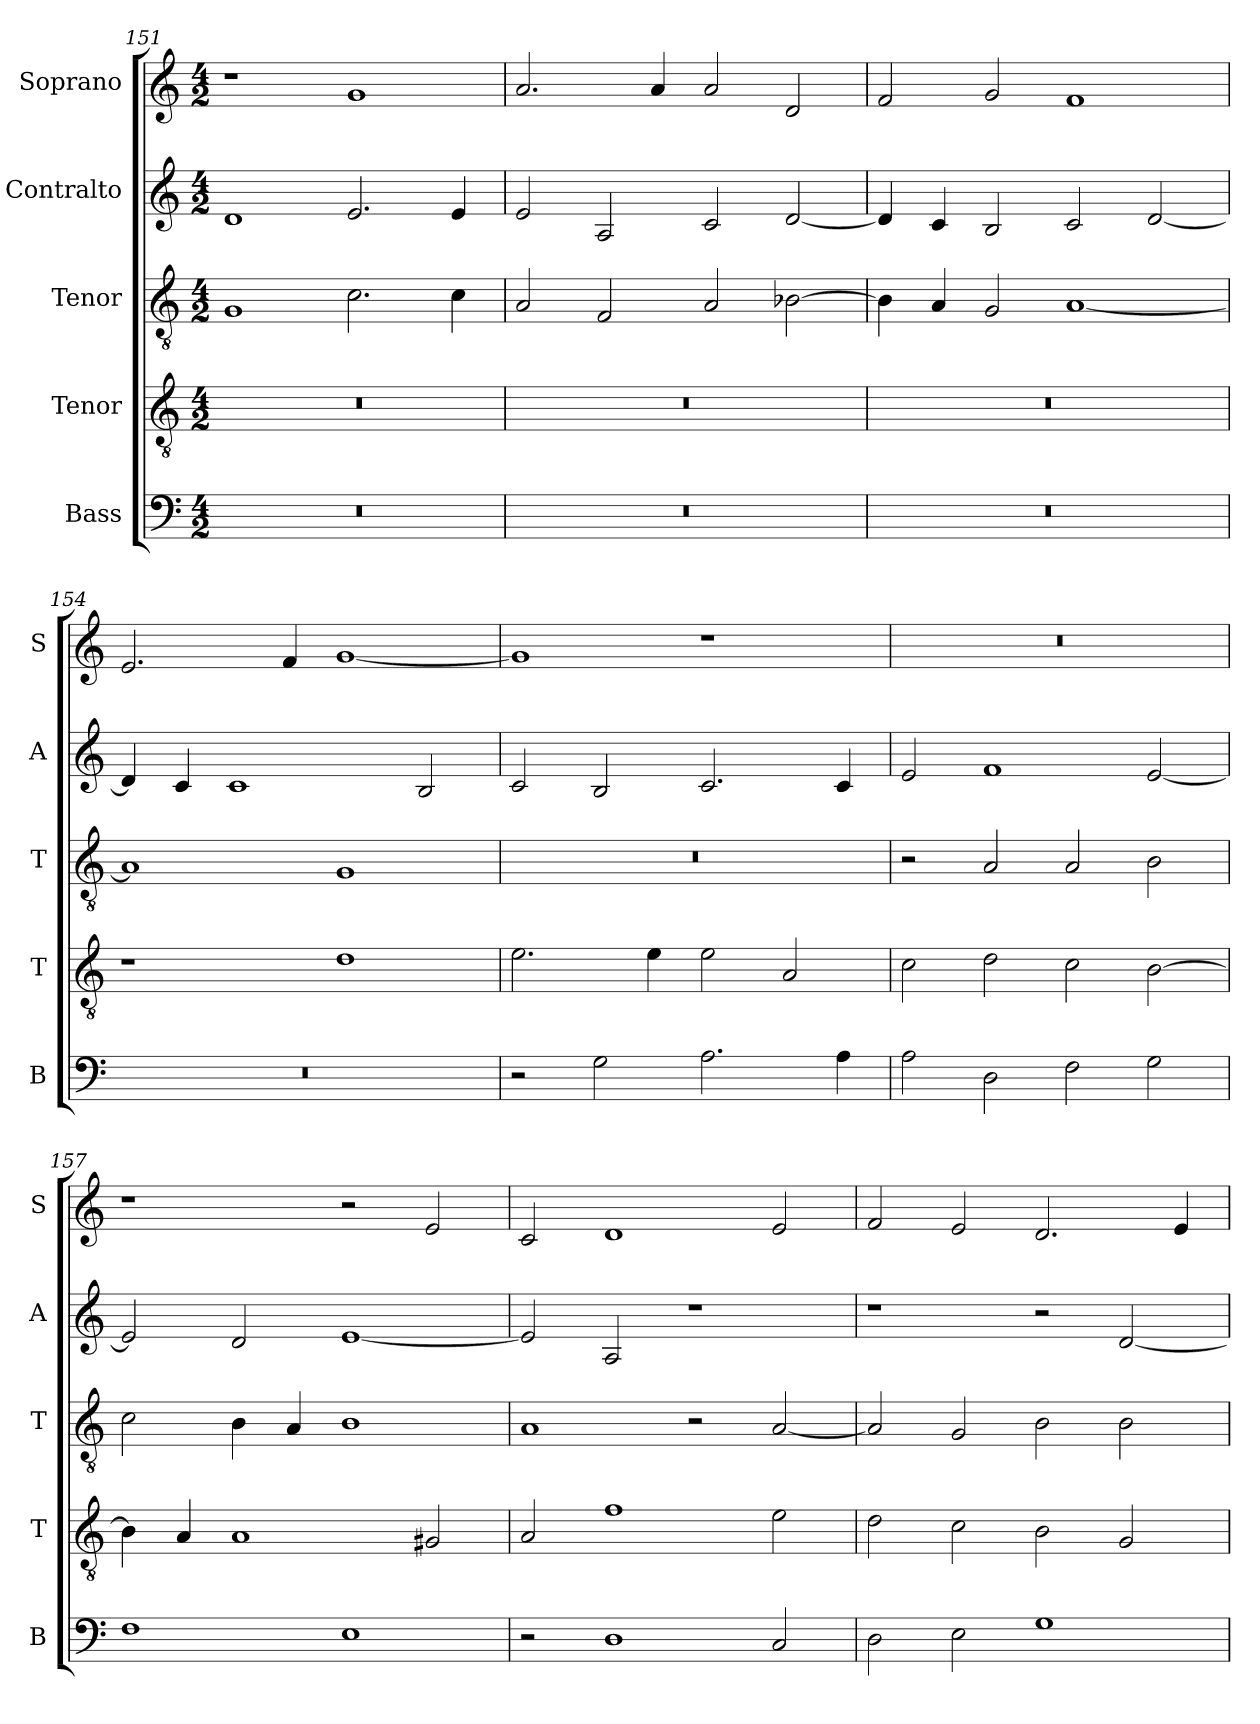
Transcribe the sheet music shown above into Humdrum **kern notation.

**kern	**kern	**kern	**kern	**kern
*part5	*part4	*part3	*part2	*part1
*staff5	*staff4	*staff3	*staff2	*staff1
*I"Bass	*I"Tenor	*I"Tenor	*I"Contralto	*I"Soprano
*I'B	*I'T	*I'T	*I'A	*I'S
*clefF4	*clefGv2	*clefGv2	*clefG2	*clefG2
*k[]	*k[]	*k[]	*k[]	*k[]
*D:dor	*D:dor	*D:dor	*D:dor	*D:dor
*M4/2	*M4/2	*M4/2	*M4/2	*M4/2
=151	=151	=151	=151	=151
0r	0r	1G	1d	1r
.	.	2.c	2.e	1g
.	.	4c	4e	.
=152	=152	=152	=152	=152
0r	0r	2A	2e	2.a
.	.	2F	2A	.
.	.	.	.	4a
.	.	2A	2c	2a
.	.	[2B-X	[2d	2d
=153	=153	=153	=153	=153
0r	0r	4B-]	4d]	2f
.	.	4A	4c	.
.	.	2G	2B	2g
.	.	[1A	2c	1f
.	.	.	[2d	.
=154	=154	=154	=154	=154
0r	1r	1A]	4d]	2.e
.	.	.	4c	.
.	.	.	1c	.
.	.	.	.	4f
.	1d	1G	.	[1g
.	.	.	2B	.
=155	=155	=155	=155	=155
2r	2.e	0r	2c	1g]
2G	.	.	2B	.
.	4e	.	.	.
2.A	2e	.	2.c	1r
.	2A	.	.	.
4A	.	.	4c	.
=156	=156	=156	=156	=156
2A	2c	2r	2e	0r
2D	2d	2A	1f	.
2F	2c	2A	.	.
2G	[2B	2B	[2e	.
=157	=157	=157	=157	=157
1F	4B]	2c	2e]	1r
.	4A	.	.	.
.	1A	4B	2d	.
.	.	4A	.	.
1E	.	1B	[1e	2r
.	2G#X	.	.	2e
=158	=158	=158	=158	=158
2r	2A	1A	2e]	2c
1D	1f	.	2A	1d
.	.	2r	1r	.
2C	2e	[2A	.	2e
=159	=159	=159	=159	=159
2D	2d	2A]	1r	2f
2E	2c	2G	.	2e
1G	2B	2B	2r	2.d
.	2G	2B	[2d	.
.	.	.	.	4e
=	=	=	=	=
*-	*-	*-	*-	*-
